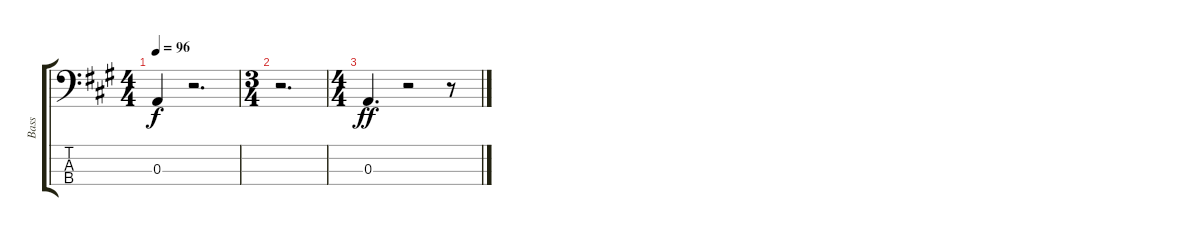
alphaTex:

\track ("Bass" "Bass") {instrument electricbasspick}
\staff {score tabs}
\tuning (G2 D2 A1 E1) {hide}
\ts (4 4)
\tempo 96
\clef f4
\ks a
0.3{t}.4{dy f} r.2{d} |
\ts (3 4)
r.2{d} |
\ts (4 4)
0.3.4{d dy ff} r.2 r.8
